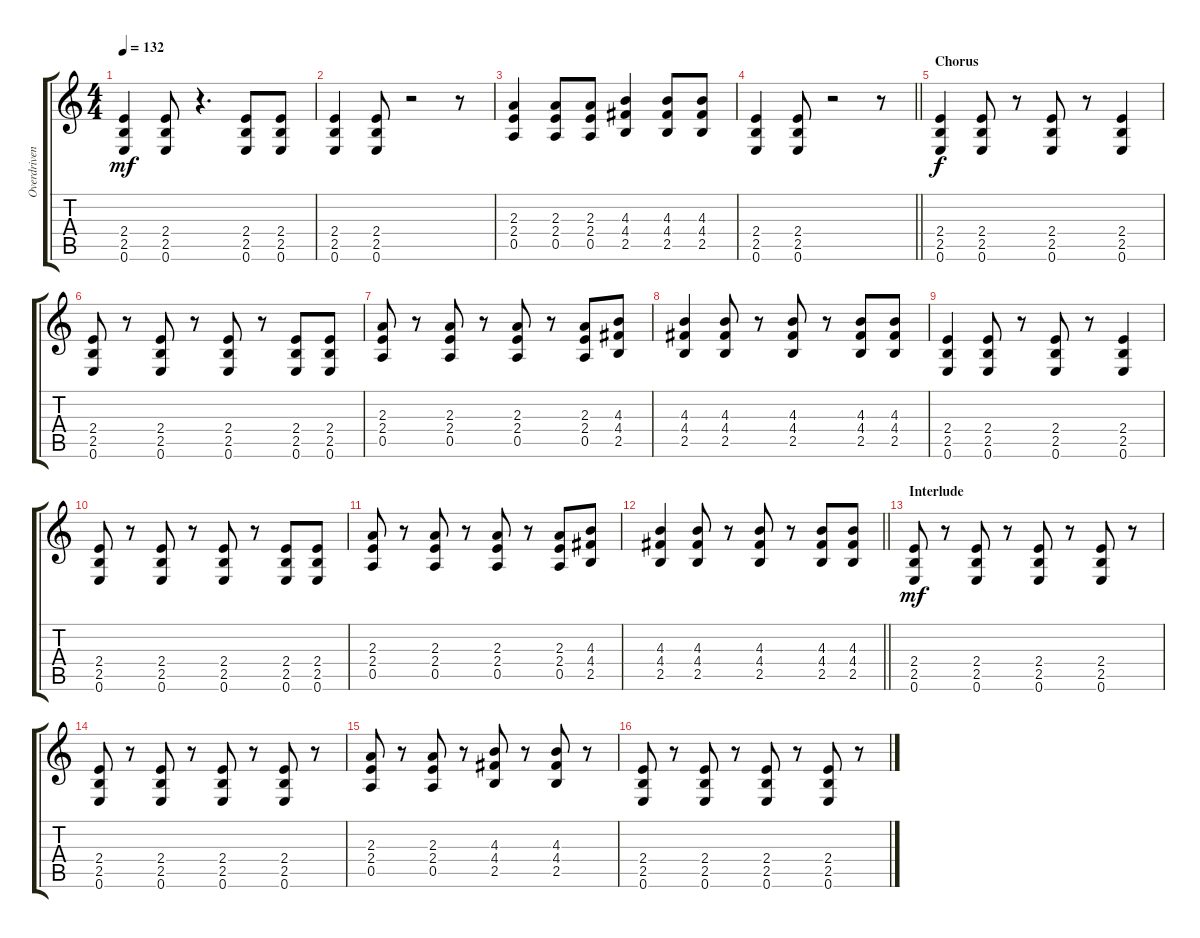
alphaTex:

\track ("Overdriven Guitar" "Overdriven") {instrument overdrivenguitar}
\staff {score tabs}
\tuning (E4 B3 G3 D3 A2 E2) {hide}
\ts (4 4)
\tempo 132
\clef g2
\ks c
(2.4 2.5 0.6).4{dy mf} (2.4 2.5 0.6).8 r.4{d} (2.4 2.5 0.6).8 (2.4 2.5 0.6).8 |
(2.4 2.5 0.6).4 (2.4 2.5 0.6).8 r.2 r.8 |
(2.3 2.4 0.5).4 (2.3 2.4 0.5).8 (2.3 2.4 0.5).8 (4.3 4.4 2.5).4 (4.3 4.4 2.5).8 (4.3 4.4 2.5).8 |
\barLineRight lightlight
(2.4 2.5 0.6).4 (2.4 2.5 0.6).8 r.2 r.8 |
\section ("" "Chorus")
(2.4 2.5 0.6).4{dy f} (2.4 2.5 0.6).8 r.8 (2.4 2.5 0.6).8 r.8 (2.4 2.5 0.6).4 |
(2.4 2.5 0.6).8 r.8 (2.4 2.5 0.6).8 r.8 (2.4 2.5 0.6).8 r.8 (2.4 2.5 0.6).8 (2.4 2.5 0.6).8 |
(2.3 2.4 0.5).8 r.8 (2.3 2.4 0.5).8 r.8 (2.3 2.4 0.5).8 r.8 (2.3 2.4 0.5).8 (4.3 4.4 2.5).8 |
(4.3 4.4 2.5).4 (4.3 4.4 2.5).8 r.8 (4.3 4.4 2.5).8 r.8 (4.3 4.4 2.5).8 (4.3 4.4 2.5).8 |
(2.4 2.5 0.6).4 (2.4 2.5 0.6).8 r.8 (2.4 2.5 0.6).8 r.8 (2.4 2.5 0.6).4 |
(2.4 2.5 0.6).8 r.8 (2.4 2.5 0.6).8 r.8 (2.4 2.5 0.6).8 r.8 (2.4 2.5 0.6).8 (2.4 2.5 0.6).8 |
(2.3 2.4 0.5).8 r.8 (2.3 2.4 0.5).8 r.8 (2.3 2.4 0.5).8 r.8 (2.3 2.4 0.5).8 (4.3 4.4 2.5).8 |
\barLineRight lightlight
(4.3 4.4 2.5).4 (4.3 4.4 2.5).8 r.8 (4.3 4.4 2.5).8 r.8 (4.3 4.4 2.5).8 (4.3 4.4 2.5).8 |
\section ("" "Interlude")
(2.4 2.5 0.6).8{dy mf} r.8 (2.4 2.5 0.6).8 r.8 (2.4 2.5 0.6).8 r.8 (2.4 2.5 0.6).8 r.8 |
(2.4 2.5 0.6).8 r.8 (2.4 2.5 0.6).8 r.8 (2.4 2.5 0.6).8 r.8 (2.4 2.5 0.6).8 r.8 |
(2.3 2.4 0.5).8 r.8 (2.3 2.4 0.5).8 r.8 (4.3 4.4 2.5).8 r.8 (4.3 4.4 2.5).8 r.8 |
(2.4 2.5 0.6).8 r.8 (2.4 2.5 0.6).8 r.8 (2.4 2.5 0.6).8 r.8 (2.4 2.5 0.6).8 r.8
